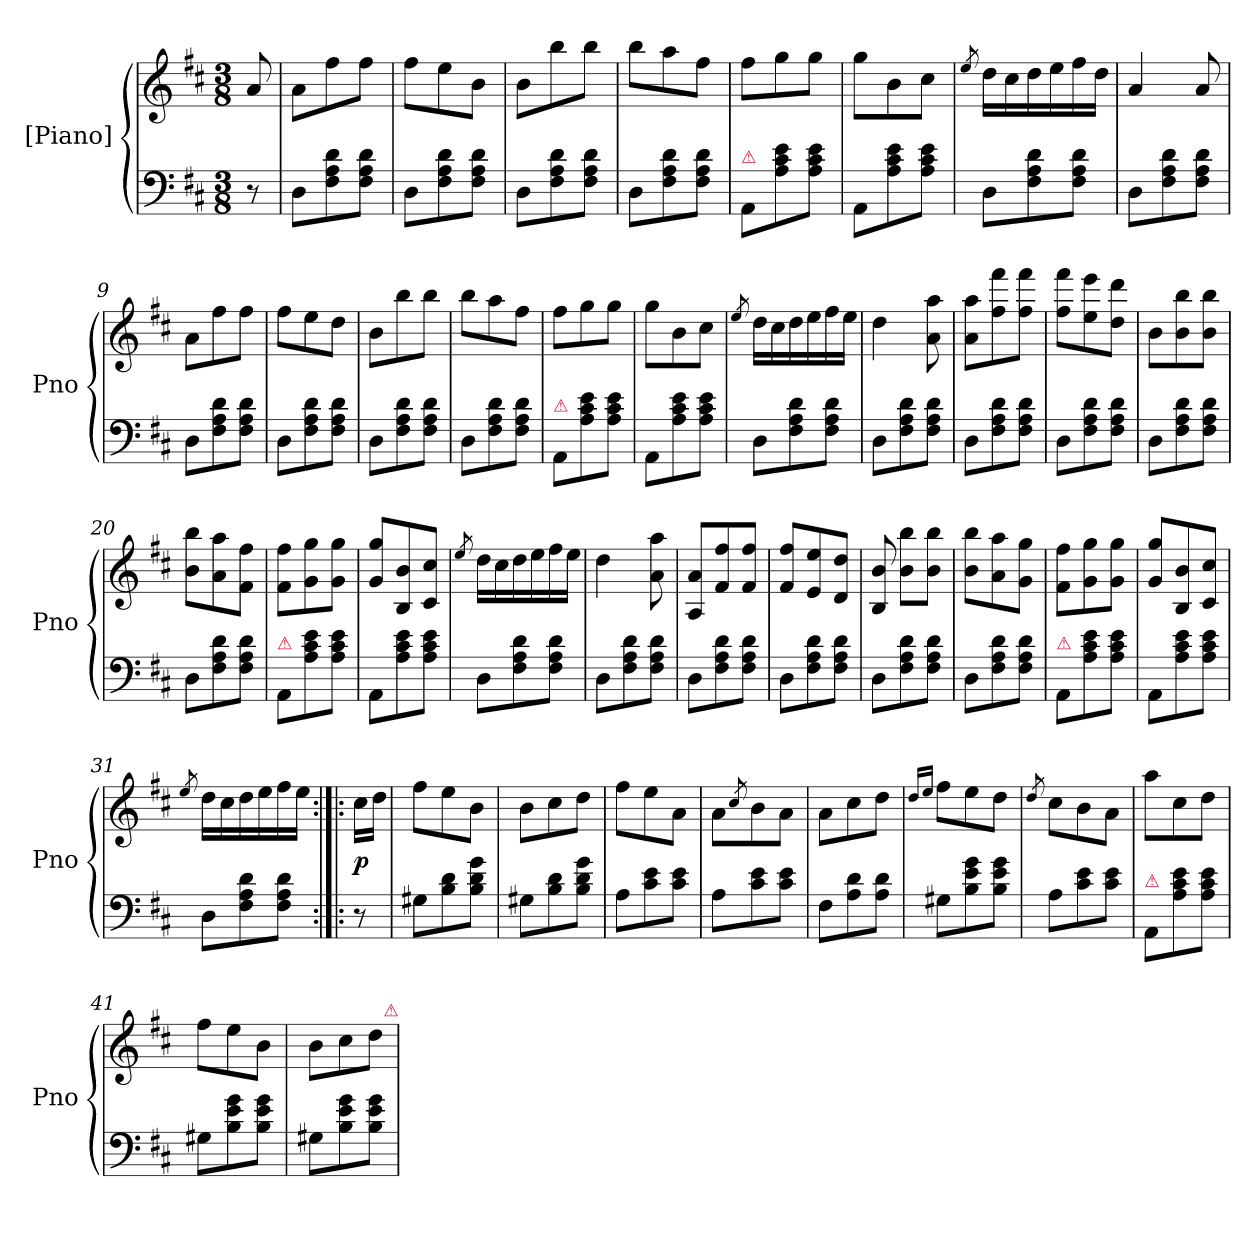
**kern	**kern	**dynam
*part1	*part1	*part1
*staff2	*staff1	*staff1/2
*I"[Piano]	*	*
*I'Pno	*	*
*clefF4	*clefG2	*
*k[f#c#]	*k[f#c#]	*
*D:	*D:	*
*M3/8	*M3/8	*
=	=	=
8r	8a/	.
=1	=1	=1
8D\L	8a\L	.
8F#\ 8A\ 8d\	8ff#\	.
8F#\ 8A\ 8d\J	8ff#\J	.
=2	=2	=2
8D\L	8ff#\L	.
8F#\ 8A\ 8d\	8ee\	.
8F#\ 8A\ 8d\J	8b\J	.
=3	=3	=3
8D\L	8b\L	.
8F#\ 8A\ 8d\	8bb\	.
8F#\ 8A\ 8d\J	8bb\J	.
=4	=4	=4
8D\L	8bb\L	.
8F#\ 8A\ 8d\	8aa\	.
8F#\ 8A\ 8d\J	8ff#\J	.
=5	=5	=5
!LO:TX:a:color=crimson:t=⚠	!	!
8AA/L	8ff#\L	.
8A\ 8c#\ 8e\	8gg\	.
8A\ 8c#\ 8e\J	8gg\J	.
=6	=6	=6
8AA/L	8gg\L	.
8A\ 8c#\ 8e\	8b\	.
8A\ 8c#\ 8e\J	8cc#\J	.
=7	=7	=7
.	8qee/	.
8D\L	16dd\LL	.
.	16cc#\	.
8F#\ 8A\ 8d\	16dd\	.
.	16ee\	.
8F#\ 8A\ 8d\J	16ff#\	.
.	16dd\JJ	.
=8	=8	=8
8D\L	4a/	.
8F#\ 8A\ 8d\	.	.
8F#\ 8A\ 8d\J	8a/	.
=9	=9	=9
8D\L	8a\L	.
8F#\ 8A\ 8d\	8ff#\	.
8F#\ 8A\ 8d\J	8ff#\J	.
=10	=10	=10
8D\L	8ff#\L	.
8F#\ 8A\ 8d\	8ee\	.
8F#\ 8A\ 8d\J	8dd\J	.
=11	=11	=11
8D\L	8b\L	.
8F#\ 8A\ 8d\	8bb\	.
8F#\ 8A\ 8d\J	8bb\J	.
=12	=12	=12
8D\L	8bb\L	.
8F#\ 8A\ 8d\	8aa\	.
8F#\ 8A\ 8d\J	8ff#\J	.
=13	=13	=13
!LO:TX:a:color=crimson:t=⚠	!	!
8AA/L	8ff#\L	.
8A\ 8c#\ 8e\	8gg\	.
8A\ 8c#\ 8e\J	8gg\J	.
=14	=14	=14
8AA/L	8gg\L	.
8A\ 8c#\ 8e\	8b\	.
8A\ 8c#\ 8e\J	8cc#\J	.
=15	=15	=15
.	8qee/	.
8D\L	16dd\LL	.
.	16cc#\	.
8F#\ 8A\ 8d\	16dd\	.
.	16ee\	.
8F#\ 8A\ 8d\J	16ff#\	.
.	16ee\JJ	.
=16	=16	=16
8D\L	4dd\	.
8F#\ 8A\ 8d\	.	.
8F#\ 8A\ 8d\J	8a\ 8aa\	.
=17	=17	=17
8D\L	8a\ 8aa\L	.
8F#\ 8A\ 8d\	8ff#\ 8fff#\	.
8F#\ 8A\ 8d\J	8ff#\ 8fff#\J	.
=18	=18	=18
8D\L	8ff#\ 8fff#\L	.
8F#\ 8A\ 8d\	8ee\ 8eee\	.
8F#\ 8A\ 8d\J	8dd\ 8ddd\J	.
=19	=19	=19
8D\L	8b\L	.
8F#\ 8A\ 8d\	8b\ 8bb\	.
8F#\ 8A\ 8d\J	8b\ 8bb\J	.
=20	=20	=20
8D\L	8b\ 8bb\L	.
8F#\ 8A\ 8d\	8a\ 8aa\	.
8F#\ 8A\ 8d\J	8f#\ 8ff#\J	.
=21	=21	=21
!LO:TX:a:color=crimson:t=⚠	!	!
8AA/L	8f#\ 8ff#\L	.
8A\ 8c#\ 8e\	8g\ 8gg\	.
8A\ 8c#\ 8e\J	8g\ 8gg\J	.
=22	=22	=22
8AA/L	8g/ 8gg/L	.
8A\ 8c#\ 8e\	8B/ 8b/	.
8A\ 8c#\ 8e\J	8c#/ 8cc#/J	.
=23	=23	=23
.	8qee/	.
8D\L	16dd\LL	.
.	16cc#\	.
8F#\ 8A\ 8d\	16dd\	.
.	16ee\	.
8F#\ 8A\ 8d\J	16ff#\	.
.	16ee\JJ	.
=24	=24	=24
8D\L	4dd\	.
8F#\ 8A\ 8d\	.	.
8F#\ 8A\ 8d\J	8a\ 8aa\	.
=25	=25	=25
8D\L	8A/ 8a/L	.
8F#\ 8A\ 8d\	8f#/ 8ff#/	.
8F#\ 8A\ 8d\J	8f#/ 8ff#/J	.
=26	=26	=26
8D\L	8f#/ 8ff#/L	.
8F#\ 8A\ 8d\	8e/ 8ee/	.
8F#\ 8A\ 8d\J	8d/ 8dd/J	.
=27	=27	=27
8D\L	8B/ 8b/	.
8F#\ 8A\ 8d\	8b\ 8bb\L	.
8F#\ 8A\ 8d\J	8b\ 8bb\J	.
=28	=28	=28
8D\L	8b\ 8bb\L	.
8F#\ 8A\ 8d\	8a\ 8aa\	.
8F#\ 8A\ 8d\J	8g\ 8gg\J	.
=29	=29	=29
!LO:TX:a:color=crimson:t=⚠	!	!
8AA/L	8f#\ 8ff#\L	.
8A\ 8c#\ 8e\	8g\ 8gg\	.
8A\ 8c#\ 8e\J	8g\ 8gg\J	.
=30	=30	=30
8AA/L	8g/ 8gg/L	.
8A\ 8c#\ 8e\	8B/ 8b/	.
8A\ 8c#\ 8e\J	8c#/ 8cc#/J	.
=31	=31	=31
.	8qee/	.
8D\L	16dd\LL	.
.	16cc#\	.
8F#\ 8A\ 8d\	16dd\	.
.	16ee\	.
8F#\ 8A\ 8d\J	16ff#\	.
.	16ee\JJ	.
=32:|!|:	=32:|!|:	=32:|!|:
8r	16cc#\LL	p
.	16dd\JJ	.
=33	=33	=33
8G#X\L	8ff#\L	.
8B\ 8d\	8ee\	.
8B\ 8d\ 8g\J	8b\J	.
=34	=34	=34
8G#X\L	8b\L	.
8B\ 8d\	8cc#\	.
8B\ 8d\ 8g\J	8dd\J	.
=35	=35	=35
8A\L	8ff#\L	.
8c#\ 8e\	8ee\	.
8c#\ 8e\J	8a\J	.
=36	=36	=36
8A\L	8a\L	.
.	8qcc#/	.
8c#\ 8e\	8b\	.
8c#\ 8e\J	8a\J	.
=37	=37	=37
8F#\L	8a\L	.
8A\ 8d\	8cc#\	.
8A\ 8d\J	8dd\J	.
=38	=38	=38
.	16qqdd/LL	.
.	16qqee/JJ	.
8G#X\L	8ff#\L	.
8B\ 8e\ 8g\	8ee\	.
8B\ 8e\ 8g\J	8dd\J	.
=39	=39	=39
.	8qdd/	.
8A\L	8cc#\L	.
8c#\ 8e\	8b\	.
8c#\ 8e\J	8a\J	.
=40	=40	=40
!LO:TX:a:color=crimson:t=⚠	!	!
8AA/L	8aa\L	.
8A\ 8c#\ 8e\	8cc#\	.
8A\ 8c#\ 8e\J	8dd\J	.
=41	=41	=41
8G#X\L	8ff#\L	.
8B\ 8e\ 8g\	8ee\	.
8B\ 8e\ 8g\J	8b\J	.
=42	=42	=42
8G#X\L	8b\L	.
8B\ 8e\ 8g\	8cc#\	.
8B\ 8e\ 8g\J	8dd\J	.
!	!LO:TX:a:color=crimson:t=⚠	!
=	=	=
*-	*-	*-
